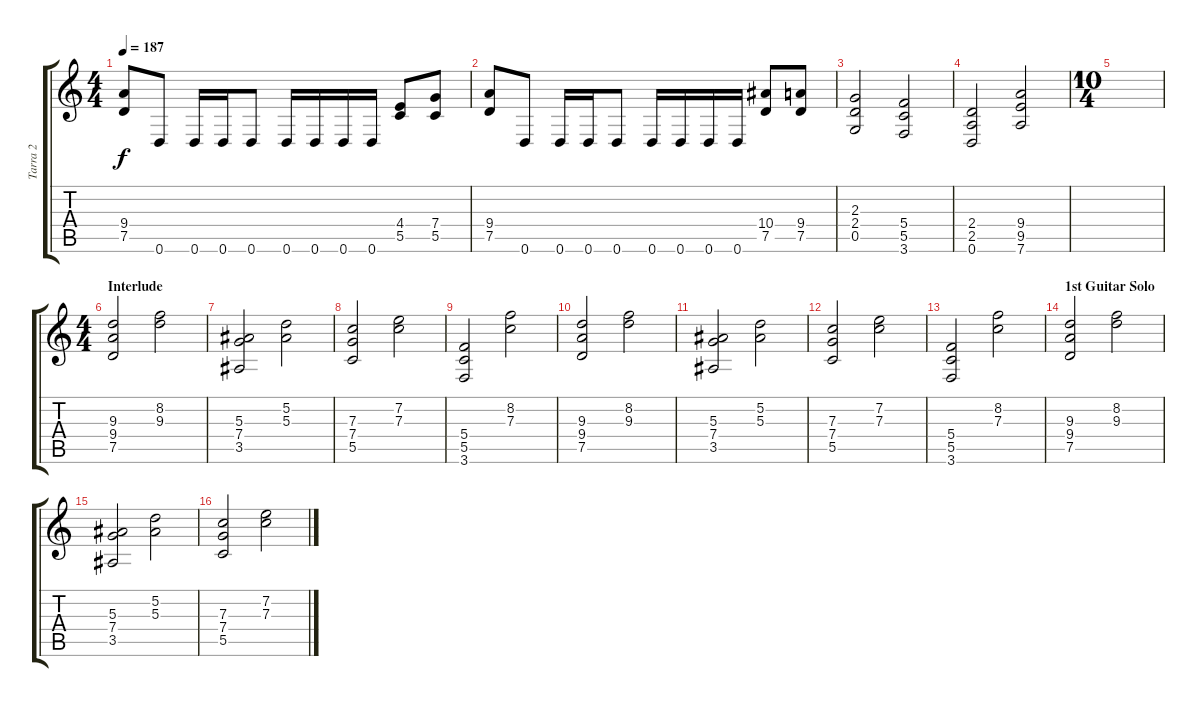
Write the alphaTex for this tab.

\track ("Tarra 2" "Tarra 2") {instrument distortionguitar}
\staff {score tabs}
\tuning (D4 A3 F3 C3 G2 D2) {hide}
\ts (4 4)
\tempo 187
\clef g2
\ks c
(9.4 7.5).8{dy f} 0.6.8 0.6.16 0.6.16 0.6.8 0.6.16 0.6.16 0.6.16 0.6.16 (4.4 5.5).8 (7.4 5.5).8 |
(9.4 7.5).8 0.6.8 0.6.16 0.6.16 0.6.8 0.6.16 0.6.16 0.6.16 0.6.16 (10.4 7.5).8 (9.4 7.5).8 |
(2.3 2.4 0.5).2 (5.4 5.5 3.6).2 |
(2.4 2.5 0.6).2 (9.4 9.5 7.6).2 |
\ts (10 4)
|
\ts (4 4)
\section ("" "Interlude")
(9.3 9.4 7.5).2 (8.2 9.3).2 |
(5.3 7.4 3.5).2 (5.2 5.3).2 |
(7.3 7.4 5.5).2 (7.2 7.3).2 |
(5.4 5.5 3.6).2 (8.2 7.3).2 |
(9.3 9.4 7.5).2 (8.2 9.3).2 |
(5.3 7.4 3.5).2 (5.2 5.3).2 |
(7.3 7.4 5.5).2 (7.2 7.3).2 |
(5.4 5.5 3.6).2 (8.2 7.3).2 |
\section ("" "1st Guitar Solo")
(9.3 9.4 7.5).2 (8.2 9.3).2 |
(5.3 7.4 3.5).2 (5.2 5.3).2 |
(7.3 7.4 5.5).2 (7.2 7.3).2
